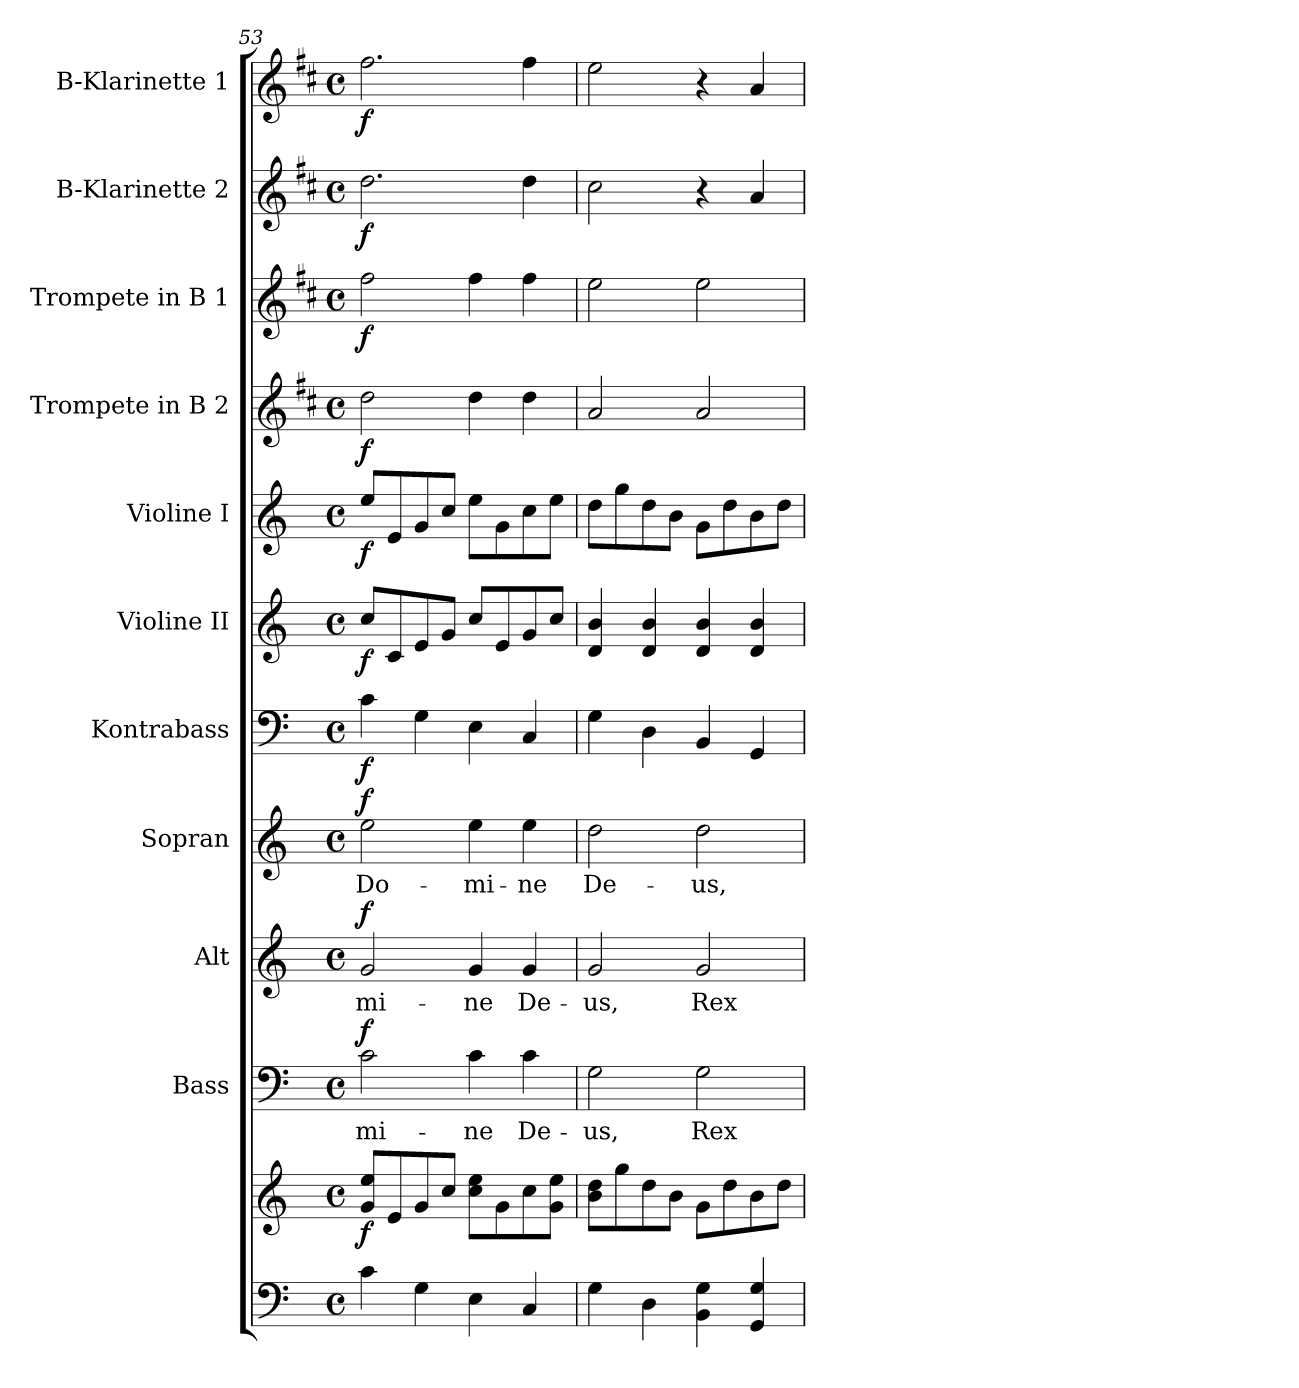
**kern	**kern	**dynam	**kern	**text	**dynam	**kern	**text	**dynam	**kern	**text	**dynam	**kern	**dynam	**kern	**dynam	**kern	**dynam	**kern	**dynam	**kern	**dynam	**kern	**dynam	**kern	**dynam
*part11	*part11	*part11	*part10	*part10	*part10	*part9	*part9	*part9	*part8	*part8	*part8	*part7	*part7	*part6	*part6	*part5	*part5	*part4	*part4	*part3	*part3	*part2	*part2	*part1	*part1
*staff12	*staff11	*staff11/12	*staff10	*staff10	*staff10	*staff9	*staff9	*staff9	*staff8	*staff8	*staff8	*staff7	*staff7	*staff6	*staff6	*staff5	*staff5	*staff4	*staff4	*staff3	*staff3	*staff2	*staff2	*staff1	*staff1
*	*	*	*I"Bass	*	*	*I"Alt	*	*	*I"Sopran	*	*	*I"Kontrabass	*	*I"Violine II	*	*I"Violine I	*	*I"Trompete in B 2	*	*I"Trompete in B 1	*	*I"B-Klarinette 2	*	*I"B-Klarinette 1	*
*	*	*	*I'B.	*	*	*I'A.	*	*	*I'S.	*	*	*I'Kb.	*	*I'Vl. II	*	*I'Vl. I	*	*I'Tr. 2	*	*I'Tr. 1	*	*I'B Kl. 2	*	*I'B Kl. 1	*
*clefF4	*clefG2	*	*clefF4	*	*	*clefG2	*	*	*clefG2	*	*	*clefF4	*	*clefG2	*	*clefG2	*	*clefG2	*	*clefG2	*	*clefG2	*	*clefG2	*
*	*	*	*	*	*	*	*	*	*	*	*	*ITrd7c12	*	*	*	*	*	*ITrd1c2	*	*ITrd1c2	*	*ITrd1c2	*	*ITrd1c2	*
*k[]	*k[]	*	*k[]	*	*	*k[]	*	*	*k[]	*	*	*k[]	*	*k[]	*	*k[]	*	*k[]	*	*k[]	*	*k[]	*	*k[]	*
*C:	*C:	*	*C:	*	*	*C:	*	*	*C:	*	*	*C:	*	*C:	*	*C:	*	*C:	*	*C:	*	*C:	*	*C:	*
*M4/4	*M4/4	*	*M4/4	*	*	*M4/4	*	*	*M4/4	*	*	*M4/4	*	*M4/4	*	*M4/4	*	*M4/4	*	*M4/4	*	*M4/4	*	*M4/4	*
*met(c)	*met(c)	*	*met(c)	*	*	*met(c)	*	*	*met(c)	*	*	*met(c)	*	*met(c)	*	*met(c)	*	*met(c)	*	*met(c)	*	*met(c)	*	*met(c)	*
=53	=53	=53	=53	=53	=53	=53	=53	=53	=53	=53	=53	=53	=53	=53	=53	=53	=53	=53	=53	=53	=53	=53	=53	=53	=53
!	!	!LO:DY:b	!	!LO:LY:b	!LO:DY:a	!	!LO:LY:b	!LO:DY:a	!	!LO:LY:b	!LO:DY:a	!	!LO:DY:b	!	!LO:DY:b	!	!LO:DY:b	!	!LO:DY:b	!	!LO:DY:b	!	!LO:DY:b	!	!LO:DY:b
4c\	8g/ 8ee/L	f	2c\	-mi-	f	2g/	-mi-	f	2ee\	Do-	f	4C\	f	8cc/L	f	8ee/L	f	2cc\	f	2ee\	f	2.cc\	f	2.ee\	f
.	8e/	.	.	.	.	.	.	.	.	.	.	.	.	8c/	.	8e/	.	.	.	.	.	.	.	.	.
4G\	8g/	.	.	.	.	.	.	.	.	.	.	4GG\	.	8e/	.	8g/	.	.	.	.	.	.	.	.	.
.	8cc/J	.	.	.	.	.	.	.	.	.	.	.	.	8g/J	.	8cc/J	.	.	.	.	.	.	.	.	.
!	!	!	!	!LO:LY:b	!	!	!LO:LY:b	!	!	!LO:LY:b	!	!	!	!	!	!	!	!	!	!	!	!	!	!	!
4E\	8cc\ 8ee\L	.	4c\	-ne	.	4g/	-ne	.	4ee\	-mi-	.	4EE\	.	8cc/L	.	8ee\L	.	4cc\	.	4ee\	.	.	.	.	.
.	8g\	.	.	.	.	.	.	.	.	.	.	.	.	8e/	.	8g\	.	.	.	.	.	.	.	.	.
!	!	!	!	!LO:LY:b	!	!	!LO:LY:b	!	!	!LO:LY:b	!	!	!	!	!	!	!	!	!	!	!	!	!	!	!
4C/	8cc\	.	4c\	De-	.	4g/	De-	.	4ee\	-ne	.	4CC/	.	8g/	.	8cc\	.	4cc\	.	4ee\	.	4cc\	.	4ee\	.
.	8g\ 8ee\J	.	.	.	.	.	.	.	.	.	.	.	.	8cc/J	.	8ee\J	.	.	.	.	.	.	.	.	.
=54	=54	=54	=54	=54	=54	=54	=54	=54	=54	=54	=54	=54	=54	=54	=54	=54	=54	=54	=54	=54	=54	=54	=54	=54	=54
!	!	!	!	!LO:LY:b	!	!	!LO:LY:b	!	!	!LO:LY:b	!	!	!	!	!	!	!	!	!	!	!	!	!	!	!
4G\	8b\ 8dd\L	.	2G\	-us,	.	2g/	-us,	.	2dd\	De-	.	4GG\	.	4d/ 4b/	.	8dd\L	.	2g/	.	2dd\	.	2b\	.	2dd\	.
.	8gg\	.	.	.	.	.	.	.	.	.	.	.	.	.	.	8gg\	.	.	.	.	.	.	.	.	.
4D\	8dd\	.	.	.	.	.	.	.	.	.	.	4DD\	.	4d/ 4b/	.	8dd\	.	.	.	.	.	.	.	.	.
.	8b\J	.	.	.	.	.	.	.	.	.	.	.	.	.	.	8b\J	.	.	.	.	.	.	.	.	.
!	!	!	!	!LO:LY:b	!	!	!LO:LY:b	!	!	!LO:LY:b	!	!	!	!	!	!	!	!	!	!	!	!	!	!	!
4BB\ 4G\	8g\L	.	2G\	Rex	.	2g/	Rex	.	2dd\	-us,	.	4BBB/	.	4d/ 4b/	.	8g\L	.	2g/	.	2dd\	.	4r	.	4r	.
.	8dd\	.	.	.	.	.	.	.	.	.	.	.	.	.	.	8dd\	.	.	.	.	.	.	.	.	.
4GG/ 4G/	8b\	.	.	.	.	.	.	.	.	.	.	4GGG/	.	4d/ 4b/	.	8b\	.	.	.	.	.	4g/	.	4g/	.
.	8dd\J	.	.	.	.	.	.	.	.	.	.	.	.	.	.	8dd\J	.	.	.	.	.	.	.	.	.
=	=	=	=	=	=	=	=	=	=	=	=	=	=	=	=	=	=	=	=	=	=	=	=	=	=
*-	*-	*-	*-	*-	*-	*-	*-	*-	*-	*-	*-	*-	*-	*-	*-	*-	*-	*-	*-	*-	*-	*-	*-	*-	*-
